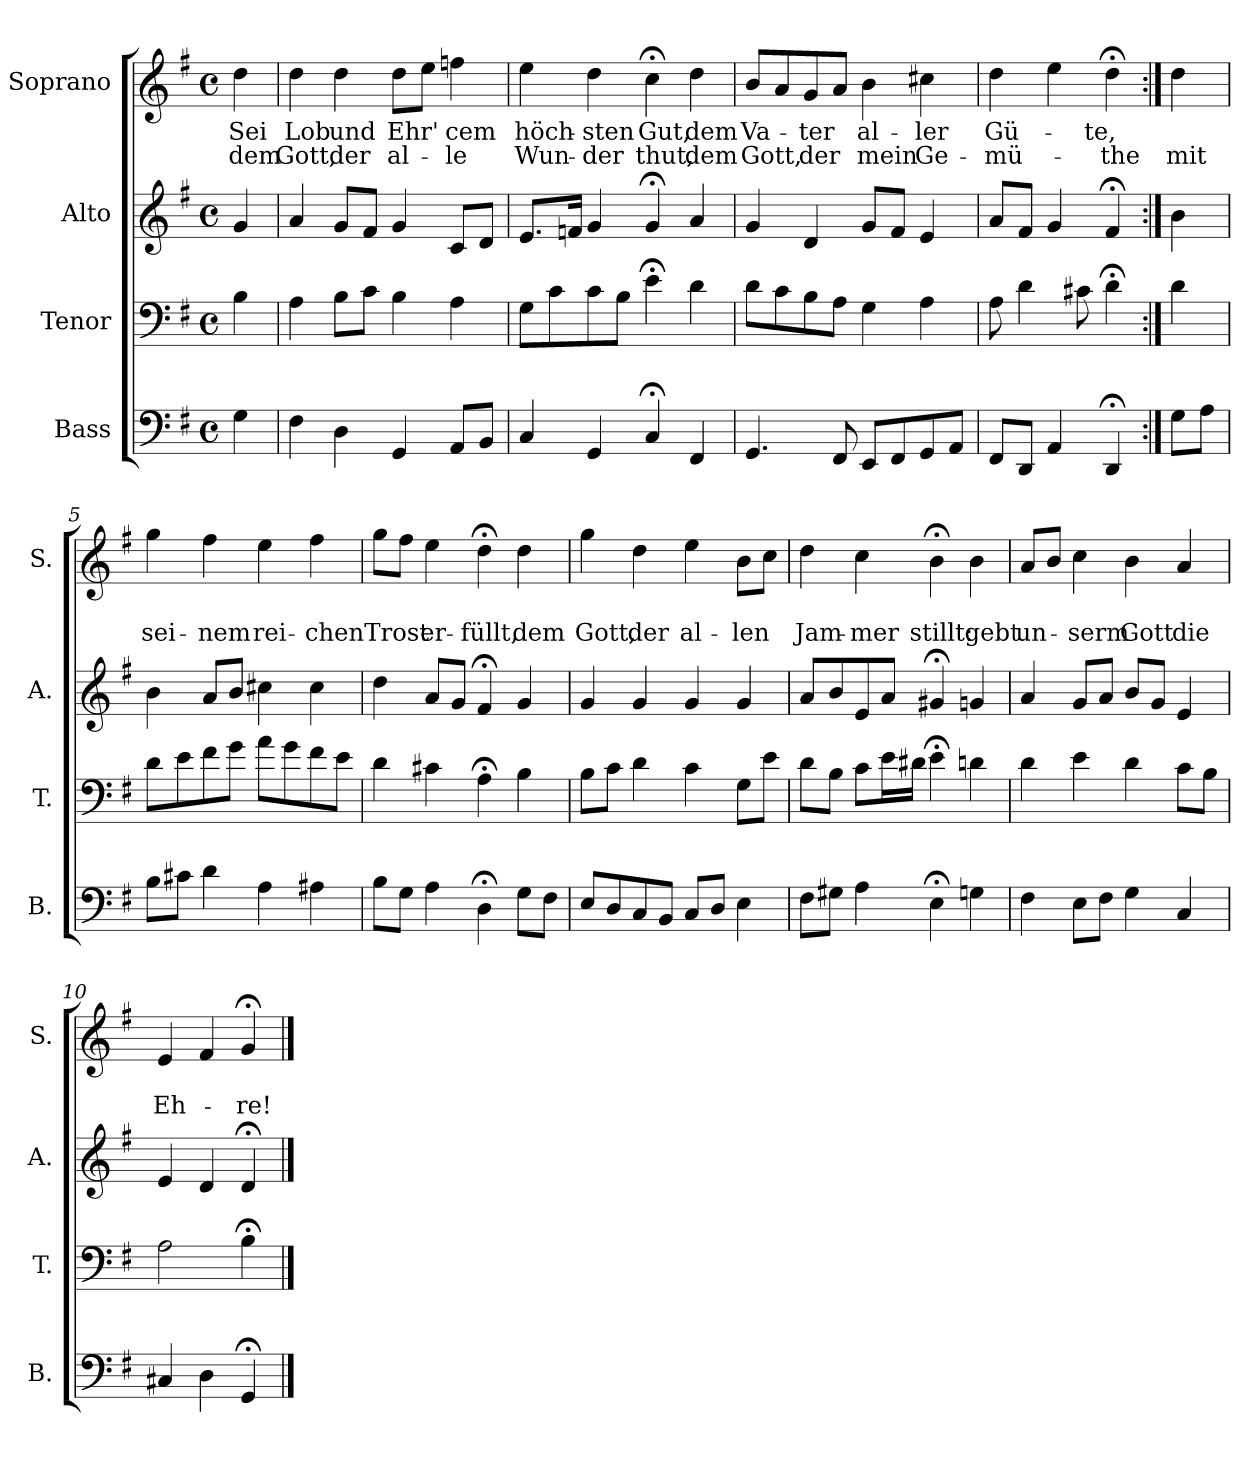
**kern	**kern	**kern	**kern	**text	**text
*part4	*part3	*part2	*part1	*part1	*part1
*staff4	*staff3	*staff2	*staff1	*staff1	*staff1
*I"Bass	*I"Tenor	*I"Alto	*I"Soprano	*	*
*I'B.	*I'T.	*I'A.	*I'S.	*	*
*clefF4	*clefF4	*clefG2	*clefG2	*	*
*k[f#]	*k[f#]	*k[f#]	*k[f#]	*	*
*G:	*G:	*G:	*G:	*	*
*M4/4	*M4/4	*M4/4	*M4/4	*	*
*met(c)	*met(c)	*met(c)	*met(c)	*	*
=	=	=	=	=	=
4G\	4B\	4g/	4dd\	Sei	dem
=1	=1	=1	=1	=1	=1
4F#\	4A\	4a/	4dd\	Lob	Gott,
4D\	8B\L	8g/L	4dd\	und	der
.	8c\J	8f#/J	.	.	.
4GG/	4B\	4g/	8dd\L	Ehr'	al-
.	.	.	8ee\J	.	.
8AA/L	4A\	8c/L	4ffn\	cem	-le
8BB/J	.	8d/J	.	.	.
=2	=2	=2	=2	=2	=2
4C/	8G\L	8.e/L	4ee\	höch-	Wun-
.	8c\	.	.	.	.
.	.	16fn/Jk	.	.	.
4GG/	8c\	4g/	4dd\	-sten	-der
.	8B\J	.	.	.	.
4C;</	4e;<\	4g;</	4cc;<\	Gut,	thut,
4FF#/	4d\	4a/	4dd\	dem	dem
=3	=3	=3	=3	=3	=3
4.GG/	8d\L	4g/	8b/L	Va-	Gott,
.	8c\	.	8a/	.	.
.	8B\	4d/	8g/	-ter	der
8FF#/	8A\J	.	8a/J	.	.
8EE/L	4G\	8g/L	4b\	al-	mein
8FF#/	.	8f#/J	.	.	.
8GG/	4A\	4e/	4cc#X\	-ler	Ge-
8AA/J	.	.	.	.	.
=4	=4	=4	=4	=4	=4
8FF#/L	8A\	8a/L	4dd\	Gü-	-mü-
8DD/J	4d\	8f#/J	.	.	.
4AA/	.	4g/	4ee\	.	.
.	8c#X\	.	.	.	.
4DD;</	4d;<\	4f#;</	4dd;<\	-te,	-the
!!LO:LB:g=z
=4a:|!	=4a:|!	=4a:|!	=4a:|!	=4a:|!	=4a:|!
8G\L	4d\	4b\	4dd\	.	mit
8A\J	.	.	.	.	.
=5	=5	=5	=5	=5	=5
8B\L	8d\L	4b\	4gg\	.	sei-
8c#X\J	8e\	.	.	.	.
4d\	8f#\	8a/L	4ff#\	.	-nem
.	8g\J	8b/J	.	.	.
4A\	8a\L	4cc#X\	4ee\	.	rei-
.	8g\	.	.	.	.
4A#X\	8f#\	4cc#\	4ff#\	.	-chen
.	8e\J	.	.	.	.
=6	=6	=6	=6	=6	=6
8B\L	4d\	4dd\	8gg\L	.	Trost
8G\J	.	.	8ff#\J	.	.
4A\	4c#X\	8a/L	4ee\	.	er-
.	.	8g/J	.	.	.
4D;<\	4A;<\	4f#;</	4dd;<\	.	-füllt,
8G\L	4B\	4g/	4dd\	.	dem
8F#\J	.	.	.	.	.
=7	=7	=7	=7	=7	=7
8E/L	8B\L	4g/	4gg\	.	Gott,
8D/	8c\J	.	.	.	.
8C/	4d\	4g/	4dd\	.	der
8BB/J	.	.	.	.	.
8C/L	4c\	4g/	4ee\	.	al-
8D/J	.	.	.	.	.
4E\	8G\L	4g/	8b\L	.	-len
.	8e\J	.	8cc\J	.	.
!!LO:PB:g=z
=8	=8	=8	=8	=8	=8
8F#\L	8d\L	8a/L	4dd\	.	Jam-
8G#X\J	8B\J	8b/	.	.	.
4A\	8c\L	8e/	4cc\	.	-mer
.	16e\L	8a/J	.	.	.
.	16d#X\JJ	.	.	.	.
4E;<\	4e;<\	4g#X;</	4b;<\	.	stillt:
4Gn\	4dn\	4gn/	4b\	.	gebt
=9	=9	=9	=9	=9	=9
4F#\	4d\	4a/	8a/L	.	un-
.	.	.	8b/J	.	.
8E\L	4e\	8g/L	4cc\	.	-serm
8F#\J	.	8a/J	.	.	.
4G\	4d\	8b/L	4b\	.	Gott
.	.	8g/J	.	.	.
4C/	8c\L	4e/	4a/	.	die
.	8B\J	.	.	.	.
=10	=10	=10	=10	=10	=10
4C#X/	2A\	4e/	4e/	.	Eh-
4D\	.	4d/	4f#/	.	.
4GG;</	4B;<\	4d;</	4g;</	.	-re!
==	==	==	==	==	==
*-	*-	*-	*-	*-	*-
